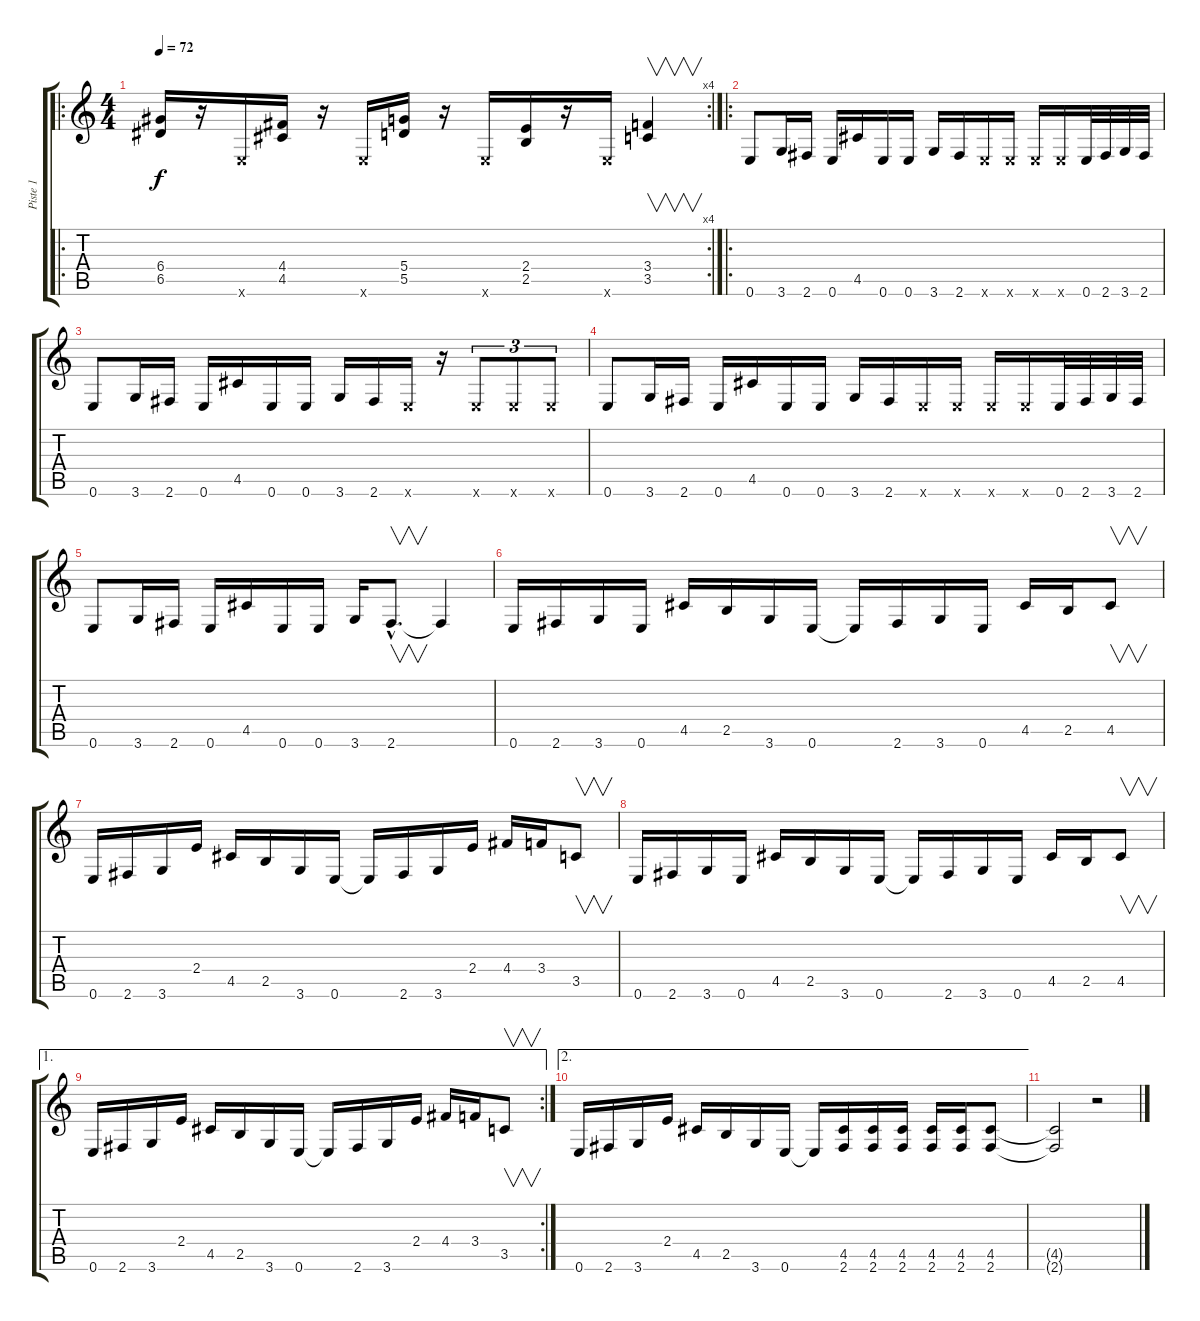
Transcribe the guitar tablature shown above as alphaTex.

\track ("Piste 1" "Piste 1") {instrument overdrivenguitar}
\staff {score tabs}
\tuning (E4 B3 G3 D3 A2 E2) {hide}
\ro
\rc 4
\ts (4 4)
\tempo 72
\clef g2
\ks c
(6.4 6.5).16{dy f instrument overdrivenguitar} r.16 0.6{x}.16 (4.4 4.5).16 r.16 0.6{x}.16 (5.4 5.5).16 r.16 0.6{x}.16 (2.4 2.5).16 r.16 0.6{x}.16 (3.4 3.5).4{v} |
\ro
0.6.8 3.6.16 2.6.16 0.6.16 4.5.16 0.6.16 0.6.16 3.6.16 2.6.16 0.6{x}.16 0.6{x}.16 0.6{x}.16 0.6{x}.16 0.6.32 2.6.32 3.6.32 2.6.32 |
0.6.8 3.6.16 2.6.16 0.6.16 4.5.16 0.6.16 0.6.16 3.6.16 2.6.16 0.6{x}.16 r.16 0.6{x}.8{tu (3 2)} 0.6{x}.8{tu (3 2)} 0.6{x}.8{tu (3 2)} |
0.6.8 3.6.16 2.6.16 0.6.16 4.5.16 0.6.16 0.6.16 3.6.16 2.6.16 0.6{x}.16 0.6{x}.16 0.6{x}.16 0.6{x}.16 0.6.32 2.6.32 3.6.32 2.6.32 |
0.6.8 3.6.16 2.6.16 0.6.16 4.5.16 0.6.16 0.6.16 3.6.16 2.6{hac}.8{v d} 2.6{t}.4 |
0.6.16 2.6.16 3.6.16 0.6.16 4.5.16 2.5.16 3.6.16 0.6.16 0.6{t}.16 2.6.16 3.6.16 0.6.16 4.5.16 2.5.16 4.5.8{v} |
0.6.16 2.6.16 3.6.16 2.4.16 4.5.16 2.5.16 3.6.16 0.6.16 0.6{t}.16 2.6.16 3.6.16 2.4.16 4.4.16 3.4.16 3.5.8{v} |
0.6.16 2.6.16 3.6.16 0.6.16 4.5.16 2.5.16 3.6.16 0.6.16 0.6{t}.16 2.6.16 3.6.16 0.6.16 4.5.16 2.5.16 4.5.8{v} |
\ae 1
\rc 2
0.6.16 2.6.16 3.6.16 2.4.16 4.5.16 2.5.16 3.6.16 0.6.16 0.6{t}.16 2.6.16 3.6.16 2.4.16 4.4.16 3.4.16 3.5.8{v} |
\ae 2
0.6.16 2.6.16 3.6.16 2.4.16 4.5.16 2.5.16 3.6.16 0.6.16 0.6{t}.16 (4.5 2.6).16 (4.5 2.6).16 (4.5 2.6).16 (4.5 2.6).16 (4.5 2.6).16 (4.5 2.6).8 |
(4.5{t} 2.6{t}).2 r.2
